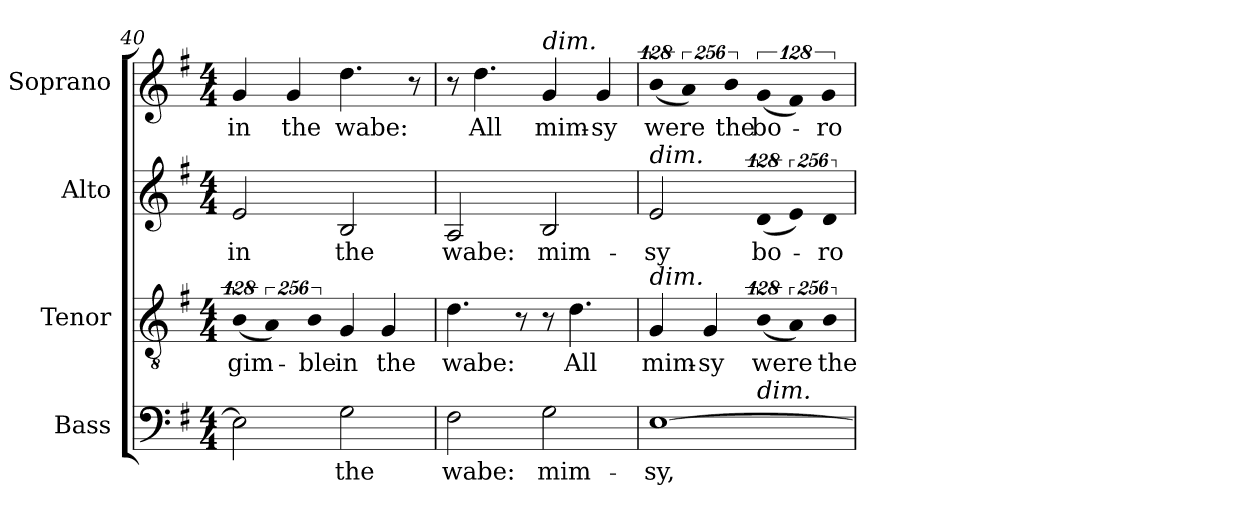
**kern	**text	**kern	**text	**kern	**text	**kern	**text
*part4	*part4	*part3	*part3	*part2	*part2	*part1	*part1
*staff4	*staff4	*staff3	*staff3	*staff2	*staff2	*staff1	*staff1
*I"Bass	*	*I"Tenor	*	*I"Alto	*	*I"Soprano	*
*I'B.	*	*I'T.	*	*I'A.	*	*I'S.	*
!!LO:LB:g=z
*clefF4	*	*clefGv2	*	*clefG2	*	*clefG2	*
*	*	*ITrd7c12	*	*	*	*	*
*k[f#]	*	*k[f#]	*	*k[f#]	*	*k[f#]	*
*G:	*	*G:	*	*G:	*	*G:	*
*M4/4	*	*M4/4	*	*M4/4	*	*M4/4	*
=40	=40	=40	=40	=40	=40	=40	=40
!	!	!LO:N:vis=4	!	!	!	!	!
!	!	!	!LO:LY:b:color=#000000	!	!	!	!
!	!	!	!	!	!LO:LY:b:color=#000000	!	!
!	!	!	!	!	!	!	!LO:LY:b:color=#000000
2Ei\]	.	(512%85BBi/	gim-	2ei/	in	4gi/	in
!	!	!LO:N:vis=4	!	!	!	!	!
.	.	1024%171AAi/)	.	.	.	.	.
!	!	!	!	!	!	!	!LO:LY:b:color=#000000
.	.	.	.	.	.	4gi/	the
!	!	!LO:N:vis=4	!	!	!	!	!
!	!	!	!LO:LY:b:color=#000000	!	!	!	!
.	.	1024%171BBi/	-ble	.	.	.	.
!	!LO:LY:b:color=#000000	!	!	!	!	!	!
!	!	!	!LO:LY:b:color=#000000	!	!	!	!
!	!	!	!	!	!LO:LY:b:color=#000000	!	!
!	!	!	!	!	!	!	!LO:LY:b:color=#000000
2Gi\	the	4GGi/	in	2Bi/	the	4.ddi\	wabe:
!	!	!	!LO:LY:b:color=#000000	!	!	!	!
.	.	4GGi/	the	.	.	.	.
.	.	.	.	.	.	8r	.
=41	=41	=41	=41	=41	=41	=41	=41
!	!LO:LY:b:color=#000000	!	!	!	!	!	!
!	!	!	!LO:LY:b:color=#000000	!	!	!	!
!	!	!	!	!	!LO:LY:b:color=#000000	!	!
2F#i\	wabe:	4.Di\	wabe:	2Ai/	wabe:	8r	.
!	!	!	!	!	!	!	!LO:LY:b:color=#000000
.	.	.	.	.	.	4.ddi\	All
.	.	8r	.	.	.	.	.
!	!LO:LY:b:color=#000000	!	!	!	!	!	!
!	!	!	!	!	!LO:LY:b:color=#000000	!	!
!	!	!	!	!	!	!LO:TX:a:i:t=dim.	!
!	!	!	!	!	!	!	!LO:LY:b:color=#000000
2Gi\	mim-	8r	.	2Bi/	mim-	4gi/	mim-
!	!	!	!LO:LY:b:color=#000000	!	!	!	!
.	.	4.Di\	All	.	.	.	.
!	!	!	!	!	!	!	!LO:LY:b:color=#000000
.	.	.	.	.	.	4gi/	-sy
=42	=42	=42	=42	=42	=42	=42	=42
!	!LO:LY:b:color=#000000	!	!	!	!	!	!
!	!	!	!LO:LY:b:color=#000000	!	!	!	!
!	!	!	!	!	!LO:LY:b:color=#000000	!LO:N:vis=4	!
!	!	!	!	!LO:TX:a:i:t=dim.	!	!	!
!	!	!LO:TX:a:i:t=dim.	!	!	!	!	!
!	!	!	!	!	!	!	!LO:LY:b:color=#000000
*^	*	*	*	*	*	*	*
[1Ei	2ryy	-sy,	4GGi/	mim-	2ei/	-sy	(512%85bi/	were
!	!	!	!	!	!	!	!LO:N:vis=4	!
.	.	.	.	.	.	.	1024%171ai/)	.
!	!	!	!	!LO:LY:b:color=#000000	!	!	!	!
.	.	.	4GGi/	-sy	.	.	.	.
!	!	!	!	!	!	!	!LO:N:vis=4	!
!	!	!	!	!	!	!	!	!LO:LY:b:color=#000000
.	.	.	.	.	.	.	1024%171bi/	the
!	!	!	!LO:N:vis=4	!	!	!	!	!
!	!	!	!	!LO:LY:b:color=#000000	!LO:N:vis=4	!	!	!
!	!	!	!	!	!	!LO:LY:b:color=#000000	!LO:N:vis=4	!
!	!LO:TX:a:i:t=dim.	!	!	!	!	!	!	!
!	!	!	!	!	!	!	!	!LO:LY:b:color=#000000
.	2ryy	.	(512%85BBi/	were	(512%85di/	bo-	(512%85gi/	bo-
!	!	!	!LO:N:vis=4	!	!LO:N:vis=4	!	!LO:N:vis=4	!
.	.	.	1024%171AAi/)	.	1024%171ei/)	.	1024%171f#i/)	.
!	!	!	!LO:N:vis=4	!	!	!	!	!
!	!	!	!	!LO:LY:b:color=#000000	!LO:N:vis=4	!	!	!
!	!	!	!	!	!	!LO:LY:b:color=#000000	!LO:N:vis=4	!
!	!	!	!	!	!	!	!	!LO:LY:b:color=#000000
.	.	.	1024%171BBi/	the	1024%171di/	-ro-	1024%171gi/	-ro-
*v	*v	*	*	*	*	*	*	*
=	=	=	=	=	=	=	=
*-	*-	*-	*-	*-	*-	*-	*-
